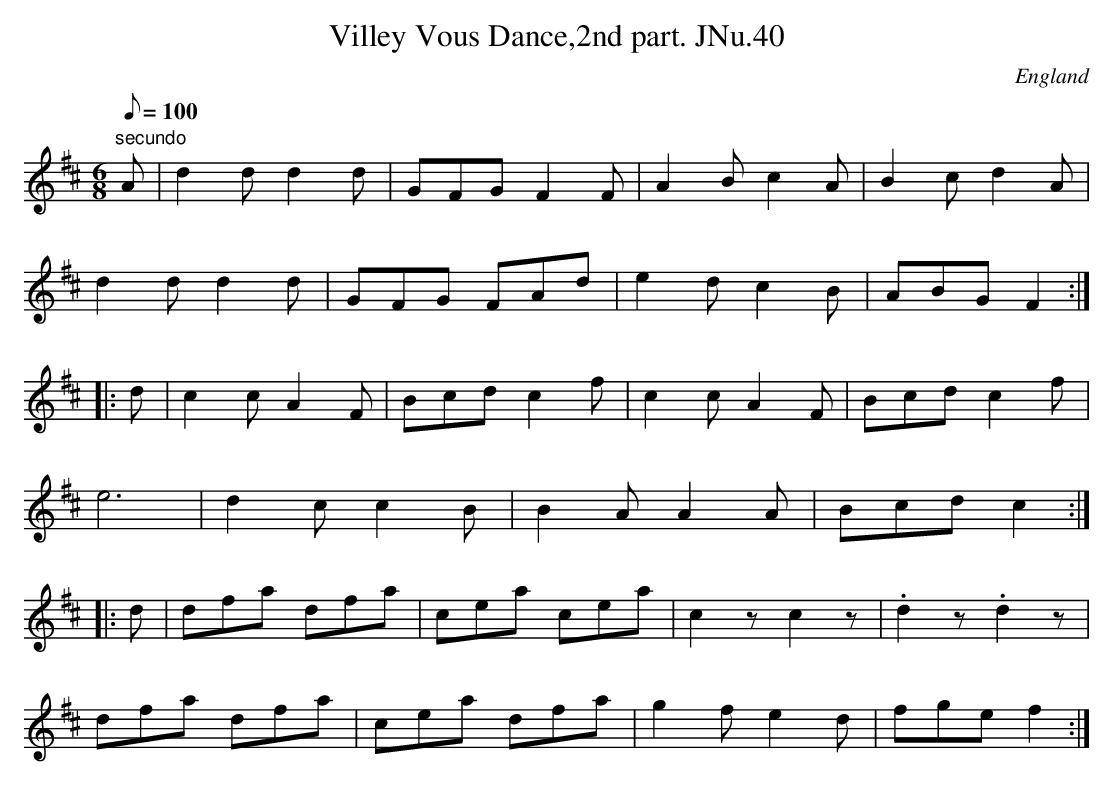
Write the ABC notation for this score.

X:1
T:Villey Vous Dance,2nd part. JNu.40
M:6/8
Q:100
O:England
K:D
"secundo"A|d2dd2d|GFGF2F|A2Bc2A|B2cd2A|!
d2dd2d|GFG FAd|e2dc2B|ABGF2::!
d|c2cA2F|Bcdc2f|c2cA2F|Bcdc2f|!
e6|d2cc2B|B2AA2A|Bcdc2::!
d|dfa dfa|cea cea|c2zc2z|.d2z.d2z|!
dfa dfa|cea dfa|g2fe2d|fgef2:|]
